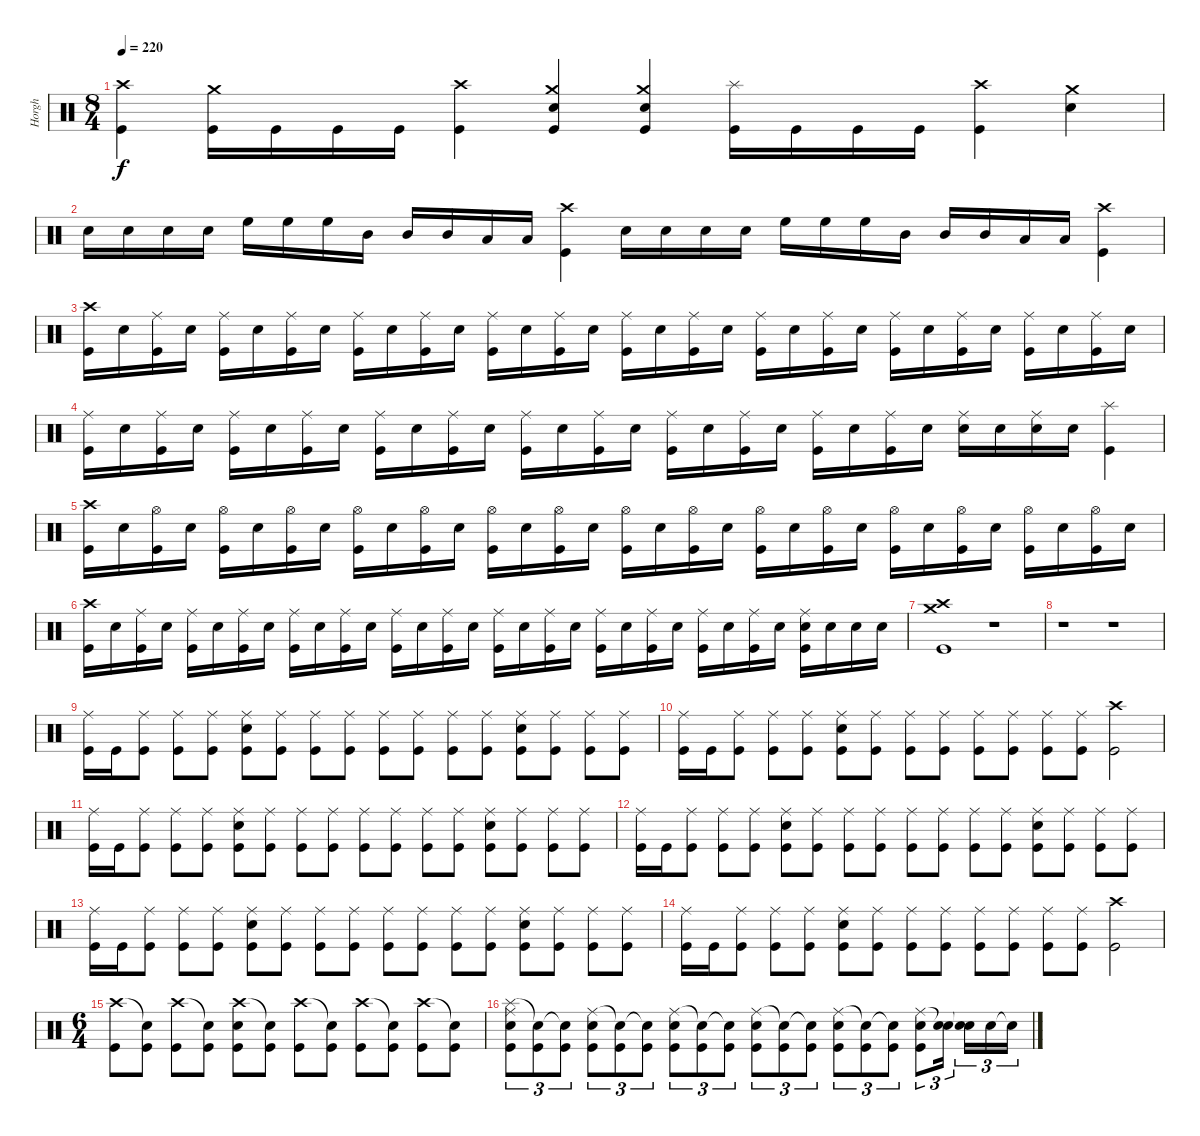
\track ("Horgh" "Horgh") {instrument percussion}
\staff {score}
\articulation defaults
\ts (8 4)
\tempo 220
\clef neutral
\ks c
("Crash high (hit)" "Kick (hit)").4{dy f} ("Crash medium (hit)" "Kick (hit)").16 "Kick (hit)".16 "Kick (hit)".16 "Kick (hit)".16 ("Crash high (hit)" "Kick (hit)").4 ("Crash medium (hit)" "Electric Snare (hit)" "Kick (hit)").4 ("Crash medium (hit)" "Electric Snare (hit)" "Kick (hit)").4 ("Splash (hit)" "Kick (hit)").16 "Kick (hit)".16 "Kick (hit)".16 "Kick (hit)".16 ("Crash high (hit)" "Kick (hit)").4 ("Crash medium (hit)" "Electric Snare (hit)").4 |
"Electric Snare (hit)".16 "Electric Snare (hit)".16 "Electric Snare (hit)".16 "Electric Snare (hit)".16 "High Floor Tom (hit)".16 "High Floor Tom (hit)".16 "High Floor Tom (hit)".16 "Mid Tom (hit)".16 "Mid Tom (hit)".16 "Mid Tom (hit)".16 "Low Tom (hit)".16 "Low Tom (hit)".16 ("Crash high (hit)" "Kick (hit)").4 "Electric Snare (hit)".16 "Electric Snare (hit)".16 "Electric Snare (hit)".16 "Electric Snare (hit)".16 "High Floor Tom (hit)".16 "High Floor Tom (hit)".16 "High Floor Tom (hit)".16 "Mid Tom (hit)".16 "Mid Tom (hit)".16 "Mid Tom (hit)".16 "Low Tom (hit)".16 "Low Tom (hit)".16 ("Crash high (hit)" "Kick (hit)").4 |
("Crash high (hit)" "Kick (hit)").16 "Electric Snare (hit)".16 ("Ride (middle)" "Kick (hit)").16 "Electric Snare (hit)".16 ("Ride (middle)" "Kick (hit)").16 "Electric Snare (hit)".16 ("Ride (middle)" "Kick (hit)").16 "Electric Snare (hit)".16 ("Ride (middle)" "Kick (hit)").16 "Electric Snare (hit)".16 ("Ride (middle)" "Kick (hit)").16 "Electric Snare (hit)".16 ("Ride (middle)" "Kick (hit)").16 "Electric Snare (hit)".16 ("Ride (middle)" "Kick (hit)").16 "Electric Snare (hit)".16 ("Ride (middle)" "Kick (hit)").16 "Electric Snare (hit)".16 ("Ride (middle)" "Kick (hit)").16 "Electric Snare (hit)".16 ("Ride (middle)" "Kick (hit)").16 "Electric Snare (hit)".16 ("Ride (middle)" "Kick (hit)").16 "Electric Snare (hit)".16 ("Ride (middle)" "Kick (hit)").16 "Electric Snare (hit)".16 ("Ride (middle)" "Kick (hit)").16 "Electric Snare (hit)".16 ("Ride (middle)" "Kick (hit)").16 "Electric Snare (hit)".16 ("Ride (middle)" "Kick (hit)").16 "Electric Snare (hit)".16 |
("Ride (middle)" "Kick (hit)").16 "Electric Snare (hit)".16 ("Ride (middle)" "Kick (hit)").16 "Electric Snare (hit)".16 ("Ride (middle)" "Kick (hit)").16 "Electric Snare (hit)".16 ("Ride (middle)" "Kick (hit)").16 "Electric Snare (hit)".16 ("Ride (middle)" "Kick (hit)").16 "Electric Snare (hit)".16 ("Ride (middle)" "Kick (hit)").16 "Electric Snare (hit)".16 ("Ride (middle)" "Kick (hit)").16 "Electric Snare (hit)".16 ("Ride (middle)" "Kick (hit)").16 "Electric Snare (hit)".16 ("Ride (middle)" "Kick (hit)").16 "Electric Snare (hit)".16 ("Ride (middle)" "Kick (hit)").16 "Electric Snare (hit)".16 ("Ride (middle)" "Kick (hit)").16 "Electric Snare (hit)".16 ("Ride (middle)" "Kick (hit)").16 "Electric Snare (hit)".16 ("Ride (middle)" "Electric Snare (hit)").16 "Electric Snare (hit)".16 ("Ride (middle)" "Electric Snare (hit)").16 "Electric Snare (hit)".16 ("Splash (hit)" "Kick (hit)").4 |
("Crash high (hit)" "Kick (hit)").16 "Electric Snare (hit)".16 ("Hi-Hat (open)" "Kick (hit)").16 "Electric Snare (hit)".16 ("Hi-Hat (open)" "Kick (hit)").16 "Electric Snare (hit)".16 ("Hi-Hat (open)" "Kick (hit)").16 "Electric Snare (hit)".16 ("Hi-Hat (open)" "Kick (hit)").16 "Electric Snare (hit)".16 ("Hi-Hat (open)" "Kick (hit)").16 "Electric Snare (hit)".16 ("Hi-Hat (open)" "Kick (hit)").16 "Electric Snare (hit)".16 ("Hi-Hat (open)" "Kick (hit)").16 "Electric Snare (hit)".16 ("Hi-Hat (open)" "Kick (hit)").16 "Electric Snare (hit)".16 ("Hi-Hat (open)" "Kick (hit)").16 "Electric Snare (hit)".16 ("Hi-Hat (open)" "Kick (hit)").16 "Electric Snare (hit)".16 ("Hi-Hat (open)" "Kick (hit)").16 "Electric Snare (hit)".16 ("Hi-Hat (open)" "Kick (hit)").16 "Electric Snare (hit)".16 ("Hi-Hat (open)" "Kick (hit)").16 "Electric Snare (hit)".16 ("Hi-Hat (open)" "Kick (hit)").16 "Electric Snare (hit)".16 ("Hi-Hat (open)" "Kick (hit)").16 "Electric Snare (hit)".16 |
("Crash high (hit)" "Kick (hit)").16 "Electric Snare (hit)".16 ("Ride (middle)" "Kick (hit)").16 "Electric Snare (hit)".16 ("Ride (middle)" "Kick (hit)").16 "Electric Snare (hit)".16 ("Ride (middle)" "Kick (hit)").16 "Electric Snare (hit)".16 ("Ride (middle)" "Kick (hit)").16 "Electric Snare (hit)".16 ("Ride (middle)" "Kick (hit)").16 "Electric Snare (hit)".16 ("Ride (middle)" "Kick (hit)").16 "Electric Snare (hit)".16 ("Ride (middle)" "Kick (hit)").16 "Electric Snare (hit)".16 ("Ride (middle)" "Kick (hit)").16 "Electric Snare (hit)".16 ("Ride (middle)" "Kick (hit)").16 "Electric Snare (hit)".16 ("Ride (middle)" "Kick (hit)").16 "Electric Snare (hit)".16 ("Ride (middle)" "Kick (hit)").16 "Electric Snare (hit)".16 ("Ride (middle)" "Kick (hit)").16 "Electric Snare (hit)".16 ("Ride (middle)" "Kick (hit)").16 "Electric Snare (hit)".16 ("Ride (middle)" "Electric Snare (hit)" "Kick (hit)").16 "Electric Snare (hit)".16 "Electric Snare (hit)".16 "Electric Snare (hit)".16 |
("Crash high (hit)" "Crash medium (hit)" "Kick (hit)").1 r.1 |
r.1 r.1 |
("Ride (middle)" "Kick (hit)").16 "Kick (hit)".16 ("Ride (middle)" "Kick (hit)").8 ("Ride (middle)" "Kick (hit)").8 ("Ride (middle)" "Kick (hit)").8 ("Ride (middle)" "Electric Snare (hit)" "Kick (hit)").8 ("Ride (middle)" "Kick (hit)").8 ("Ride (middle)" "Kick (hit)").8 ("Ride (middle)" "Kick (hit)").8 ("Ride (middle)" "Kick (hit)").8 ("Ride (middle)" "Kick (hit)").8 ("Ride (middle)" "Kick (hit)").8 ("Ride (middle)" "Kick (hit)").8 ("Ride (middle)" "Electric Snare (hit)" "Kick (hit)").8 ("Ride (middle)" "Kick (hit)").8 ("Ride (middle)" "Kick (hit)").8 ("Ride (middle)" "Kick (hit)").8 |
("Ride (middle)" "Kick (hit)").16 "Kick (hit)".16 ("Ride (middle)" "Kick (hit)").8 ("Ride (middle)" "Kick (hit)").8 ("Ride (middle)" "Kick (hit)").8 ("Ride (middle)" "Electric Snare (hit)" "Kick (hit)").8 ("Ride (middle)" "Kick (hit)").8 ("Ride (middle)" "Kick (hit)").8 ("Ride (middle)" "Kick (hit)").8 ("Ride (middle)" "Kick (hit)").8 ("Ride (middle)" "Kick (hit)").8 ("Ride (middle)" "Kick (hit)").8 ("Ride (middle)" "Kick (hit)").8 ("Crash high (hit)" "Kick (hit)").2 |
("Ride (middle)" "Kick (hit)").16 "Kick (hit)".16 ("Ride (middle)" "Kick (hit)").8 ("Ride (middle)" "Kick (hit)").8 ("Ride (middle)" "Kick (hit)").8 ("Ride (middle)" "Electric Snare (hit)" "Kick (hit)").8 ("Ride (middle)" "Kick (hit)").8 ("Ride (middle)" "Kick (hit)").8 ("Ride (middle)" "Kick (hit)").8 ("Ride (middle)" "Kick (hit)").8 ("Ride (middle)" "Kick (hit)").8 ("Ride (middle)" "Kick (hit)").8 ("Ride (middle)" "Kick (hit)").8 ("Ride (middle)" "Electric Snare (hit)" "Kick (hit)").8 ("Ride (middle)" "Kick (hit)").8 ("Ride (middle)" "Kick (hit)").8 ("Ride (middle)" "Kick (hit)").8 |
("Ride (middle)" "Kick (hit)").16 "Kick (hit)".16 ("Ride (middle)" "Kick (hit)").8 ("Ride (middle)" "Kick (hit)").8 ("Ride (middle)" "Kick (hit)").8 ("Ride (middle)" "Electric Snare (hit)" "Kick (hit)").8 ("Ride (middle)" "Kick (hit)").8 ("Ride (middle)" "Kick (hit)").8 ("Ride (middle)" "Kick (hit)").8 ("Ride (middle)" "Kick (hit)").8 ("Ride (middle)" "Kick (hit)").8 ("Ride (middle)" "Kick (hit)").8 ("Ride (middle)" "Kick (hit)").8 ("Ride (middle)" "Electric Snare (hit)" "Kick (hit)").8 ("Ride (middle)" "Kick (hit)").8 ("Ride (middle)" "Kick (hit)").8 ("Ride (middle)" "Kick (hit)").8 |
("Ride (middle)" "Kick (hit)").16 "Kick (hit)".16 ("Ride (middle)" "Kick (hit)").8 ("Ride (middle)" "Kick (hit)").8 ("Ride (middle)" "Kick (hit)").8 ("Ride (middle)" "Electric Snare (hit)" "Kick (hit)").8 ("Ride (middle)" "Kick (hit)").8 ("Ride (middle)" "Kick (hit)").8 ("Ride (middle)" "Kick (hit)").8 ("Ride (middle)" "Kick (hit)").8 ("Ride (middle)" "Kick (hit)").8 ("Ride (middle)" "Kick (hit)").8 ("Ride (middle)" "Kick (hit)").8 ("Ride (middle)" "Electric Snare (hit)" "Kick (hit)").8 ("Ride (middle)" "Kick (hit)").8 ("Ride (middle)" "Kick (hit)").8 ("Ride (middle)" "Kick (hit)").8 |
("Ride (middle)" "Kick (hit)").16 "Kick (hit)".16 ("Ride (middle)" "Kick (hit)").8 ("Ride (middle)" "Kick (hit)").8 ("Ride (middle)" "Kick (hit)").8 ("Ride (middle)" "Electric Snare (hit)" "Kick (hit)").8 ("Ride (middle)" "Kick (hit)").8 ("Ride (middle)" "Kick (hit)").8 ("Ride (middle)" "Kick (hit)").8 ("Ride (middle)" "Kick (hit)").8 ("Ride (middle)" "Kick (hit)").8 ("Ride (middle)" "Kick (hit)").8 ("Ride (middle)" "Kick (hit)").8 ("Crash high (hit)" "Kick (hit)").2 |
\ts (6 4)
("Crash high (hit)" "Kick (hit)").8 ("Snare (hit)"{t} "Kick (hit)").8 ("Crash high (hit)" "Kick (hit)").8 ("Snare (hit)"{t} "Kick (hit)").8 ("Crash high (hit)" "Electric Snare (hit)" "Kick (hit)").8 ("Snare (hit)"{t} "Kick (hit)").8 ("Crash high (hit)" "Kick (hit)").8 ("Snare (hit)"{t} "Kick (hit)").8 ("Crash high (hit)" "Kick (hit)").8 ("Snare (hit)"{t} "Kick (hit)").8 ("Crash high (hit)" "Kick (hit)").8 ("Snare (hit)"{t} "Kick (hit)").8 |
("Splash (hit)" "Ride (middle)" "Electric Snare (hit)" "Kick (hit)").8{tu (3 2)} ("Snare (hit)"{t} "Kick (hit)").8{tu (3 2)} ("Snare (hit)"{t} "Kick (hit)").8{tu (3 2)} ("Ride (middle)" "Electric Snare (hit)" "Kick (hit)").8{tu (3 2)} ("Snare (hit)"{t} "Kick (hit)").8{tu (3 2)} ("Snare (hit)"{t} "Kick (hit)").8{tu (3 2)} ("Ride (middle)" "Electric Snare (hit)" "Kick (hit)").8{tu (3 2)} ("Snare (hit)"{t} "Kick (hit)").8{tu (3 2)} ("Snare (hit)"{t} "Kick (hit)").8{tu (3 2)} ("Ride (middle)" "Electric Snare (hit)" "Kick (hit)").8{tu (3 2)} ("Snare (hit)"{t} "Kick (hit)").8{tu (3 2)} ("Snare (hit)"{t} "Kick (hit)").8{tu (3 2)} ("Ride (middle)" "Electric Snare (hit)" "Kick (hit)").8{tu (3 2)} ("Snare (hit)"{t} "Kick (hit)").8{tu (3 2)} ("Snare (hit)"{t} "Kick (hit)").8{tu (3 2)} ("Ride (middle)" "Electric Snare (hit)" "Kick (hit)").8{tu (3 2)} ("Snare (hit)"{t} "Electric Snare (hit)").16{tu (3 2)} ("Snare (hit)"{t} "Snare (hit) 2"{t}).16{tu (3 2)} "Electric Snare (hit)".16{tu (3 2)} "Snare (hit) 2"{t}.16{tu (3 2)}
